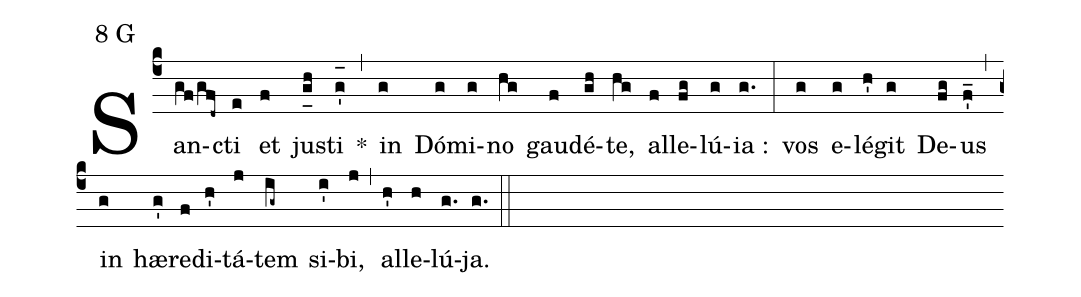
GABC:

mode:8 G;
%%
(c4) San(gf/gfd~)cti(e) et(f) ju(g_[uh:l]h)sti(g'_[oh:h]) *(,) in(g) Dó(g)mi(g)no(hg) gau(f)dé(gh)te,(hg) al(f)le(fg)lú(g){ia} :(g.) (:) vos(g) e(g)lé(h')git(g) De(fg)us(f'_) (,) in(g) hæ(g')re(f)di(h')tá(j)tem(ig~) si(i')bi,(j) (,) al(h')le(h)lú(g.)ja.(g.) (::)
